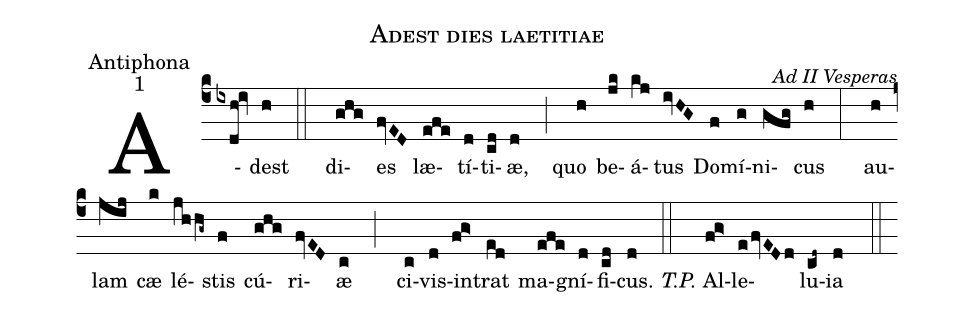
name:Adest dies laetitiae;
office-part:Antiphona;
mode:1;
commentary:Ad II Vesperas;
%%
(c4)
A-(ixdh!iv)dest(h ::) di(ghg)es(fvED) læ(efe)tí(d)ti(cd)æ,(d ;) quo(h) be(jk)á(kj)tus(ivHG) Do(f)mí(g)ni(gfg)cus(h :) au(h)lam(jij) cæ(k) lé(jh/hg~)stis(f) cú(ghg)ri(fvED)æ(c ;) ci(c)vis(d)in(fg>)trat(ed) ma(efe)gní(d)fi(cd)cus.(d ::) <i>T.P.</i> Al-(fg>)le(e/fvED/d)lu(cd~)ia(d ::)
